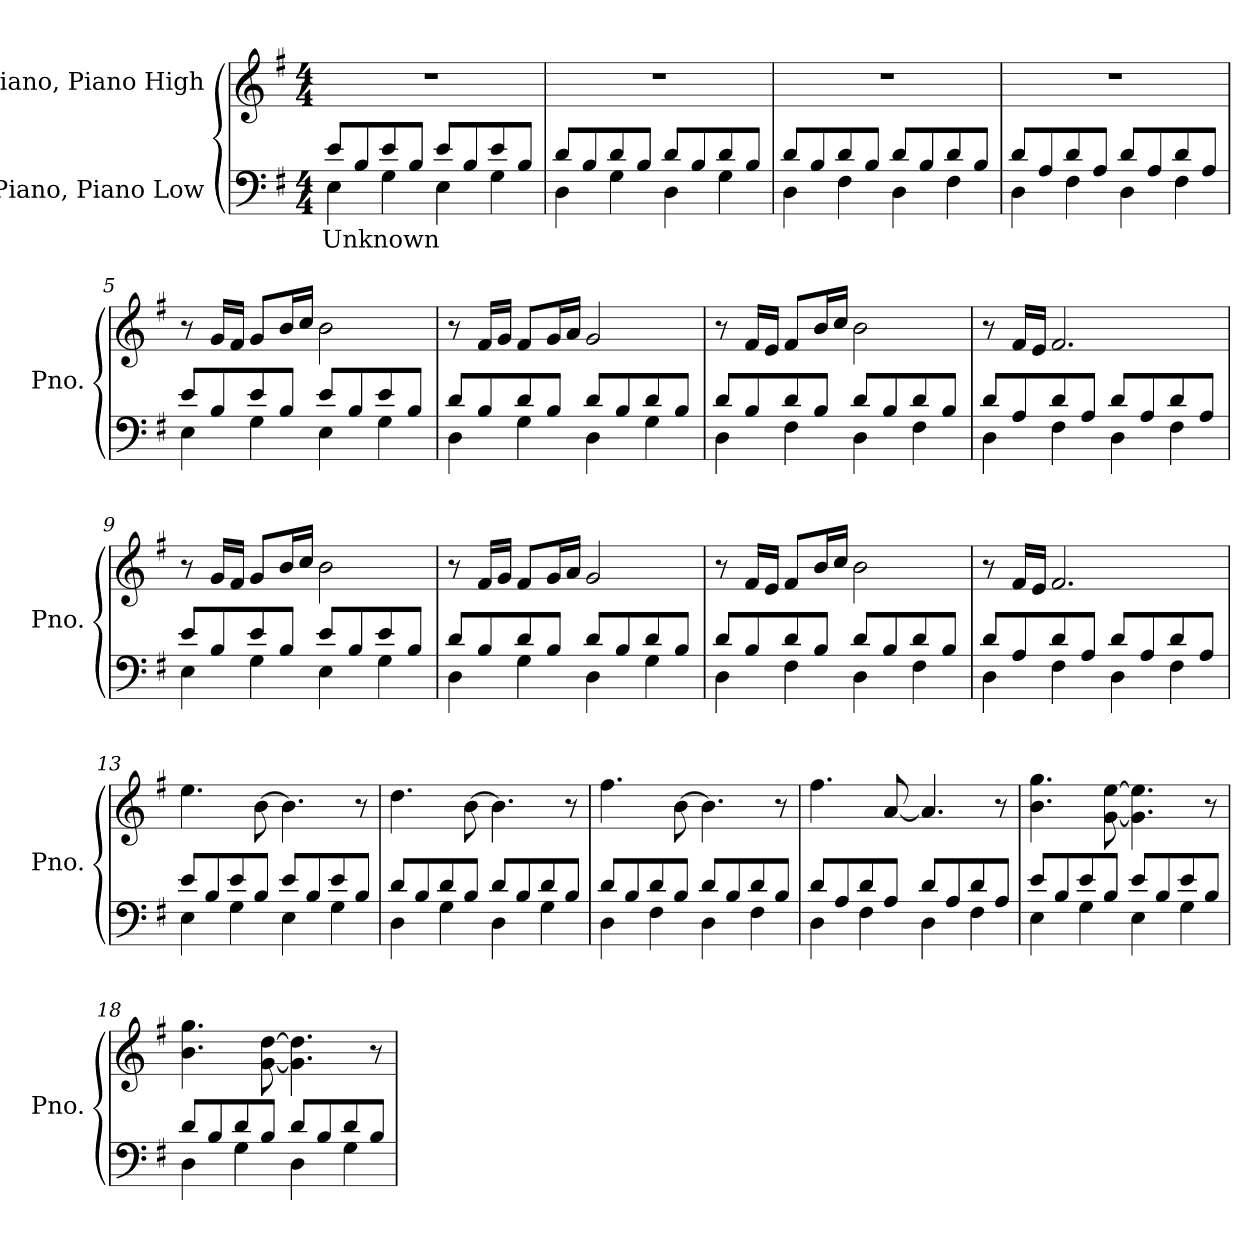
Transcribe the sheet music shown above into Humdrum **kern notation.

**kern	**text	**kern
*part2	*part2	*part1
*staff2	*staff2	*staff1
*I"Piano, Piano Low	*	*I"Piano, Piano High
*I'Pno.	*	*I'Pno.
*clefF4	*	*clefG2
*k[f#]	*	*k[f#]
*M4/4	*	*M4/4
*MM90	*	*MM90
=1	=1	=1
!	!LO:LY:b	!
*^	*	*
8e/L	4E\	Unknown	1r
8B/	.	.	.
8e/	4G\	.	.
8B/J	.	.	.
8e/L	4E\	.	.
8B/	.	.	.
8e/	4G\	.	.
8B/J	.	.	.
=2	=2	=2	=2
8d/L	4D\	.	1r
8B/	.	.	.
8d/	4G\	.	.
8B/J	.	.	.
8d/L	4D\	.	.
8B/	.	.	.
8d/	4G\	.	.
8B/J	.	.	.
=3	=3	=3	=3
8d/L	4D\	.	1r
8B/	.	.	.
8d/	4F#\	.	.
8B/J	.	.	.
8d/L	4D\	.	.
8B/	.	.	.
8d/	4F#\	.	.
8B/J	.	.	.
!!LO:LB:g=z
=4	=4	=4	=4
8d/L	4D\	.	1r
8A/	.	.	.
8d/	4F#\	.	.
8A/J	.	.	.
8d/L	4D\	.	.
8A/	.	.	.
8d/	4F#\	.	.
8A/J	.	.	.
=5	=5	=5	=5
8e/L	4E\	.	8r
8B/	.	.	16g/LL
.	.	.	16f#/JJ
8e/	4G\	.	8g/L
8B/J	.	.	16b/L
.	.	.	16cc/JJ
8e/L	4E\	.	2b\
8B/	.	.	.
8e/	4G\	.	.
8B/J	.	.	.
=6	=6	=6	=6
8d/L	4D\	.	8r
8B/	.	.	16f#/LL
.	.	.	16g/JJ
8d/	4G\	.	8f#/L
8B/J	.	.	16g/L
.	.	.	16a/JJ
8d/L	4D\	.	2g/
8B/	.	.	.
8d/	4G\	.	.
8B/J	.	.	.
=7	=7	=7	=7
8d/L	4D\	.	8r
8B/	.	.	16f#/LL
.	.	.	16e/JJ
8d/	4F#\	.	8f#/L
8B/J	.	.	16b/L
.	.	.	16cc/JJ
8d/L	4D\	.	2b\
8B/	.	.	.
8d/	4F#\	.	.
8B/J	.	.	.
!!LO:LB:g=z
=8	=8	=8	=8
8d/L	4D\	.	8r
8A/	.	.	16f#/LL
.	.	.	16e/JJ
8d/	4F#\	.	2.f#/
8A/J	.	.	.
8d/L	4D\	.	.
8A/	.	.	.
8d/	4F#\	.	.
8A/J	.	.	.
=9	=9	=9	=9
8e/L	4E\	.	8r
8B/	.	.	16g/LL
.	.	.	16f#/JJ
8e/	4G\	.	8g/L
8B/J	.	.	16b/L
.	.	.	16cc/JJ
8e/L	4E\	.	2b\
8B/	.	.	.
8e/	4G\	.	.
8B/J	.	.	.
=10	=10	=10	=10
8d/L	4D\	.	8r
8B/	.	.	16f#/LL
.	.	.	16g/JJ
8d/	4G\	.	8f#/L
8B/J	.	.	16g/L
.	.	.	16a/JJ
8d/L	4D\	.	2g/
8B/	.	.	.
8d/	4G\	.	.
8B/J	.	.	.
=11	=11	=11	=11
8d/L	4D\	.	8r
8B/	.	.	16f#/LL
.	.	.	16e/JJ
8d/	4F#\	.	8f#/L
8B/J	.	.	16b/L
.	.	.	16cc/JJ
8d/L	4D\	.	2b\
8B/	.	.	.
8d/	4F#\	.	.
8B/J	.	.	.
!!LO:LB:g=z
=12	=12	=12	=12
8d/L	4D\	.	8r
8A/	.	.	16f#/LL
.	.	.	16e/JJ
8d/	4F#\	.	2.f#/
8A/J	.	.	.
8d/L	4D\	.	.
8A/	.	.	.
8d/	4F#\	.	.
8A/J	.	.	.
=13	=13	=13	=13
8e/L	4E\	.	4.ee\
8B/	.	.	.
8e/	4G\	.	.
8B/J	.	.	[8b\
8e/L	4E\	.	4.b\]
8B/	.	.	.
8e/	4G\	.	.
8B/J	.	.	8r
=14	=14	=14	=14
8d/L	4D\	.	4.dd\
8B/	.	.	.
8d/	4G\	.	.
8B/J	.	.	[8b\
8d/L	4D\	.	4.b\]
8B/	.	.	.
8d/	4G\	.	.
8B/J	.	.	8r
=15	=15	=15	=15
8d/L	4D\	.	4.ff#\
8B/	.	.	.
8d/	4F#\	.	.
8B/J	.	.	[8b\
8d/L	4D\	.	4.b\]
8B/	.	.	.
8d/	4F#\	.	.
8B/J	.	.	8r
!!LO:LB:g=z
=16	=16	=16	=16
8d/L	4D\	.	4.ff#\
8A/	.	.	.
8d/	4F#\	.	.
8A/J	.	.	[8a/
8d/L	4D\	.	4.a/]
8A/	.	.	.
8d/	4F#\	.	.
8A/J	.	.	8r
=17	=17	=17	=17
8e/L	4E\	.	4.b\ 4.gg\
8B/	.	.	.
8e/	4G\	.	.
8B/J	.	.	[8g\ [8ee\
8e/L	4E\	.	4.g\] 4.ee\]
8B/	.	.	.
8e/	4G\	.	.
8B/J	.	.	8r
=18	=18	=18	=18
8d/L	4D\	.	4.b\ 4.gg\
8B/	.	.	.
8d/	4G\	.	.
8B/J	.	.	[8g\ [8dd\
8d/L	4D\	.	4.g\] 4.dd\]
8B/	.	.	.
8d/	4G\	.	.
8B/J	.	.	8r
*v	*v	*	*
=	=	=
*-	*-	*-
